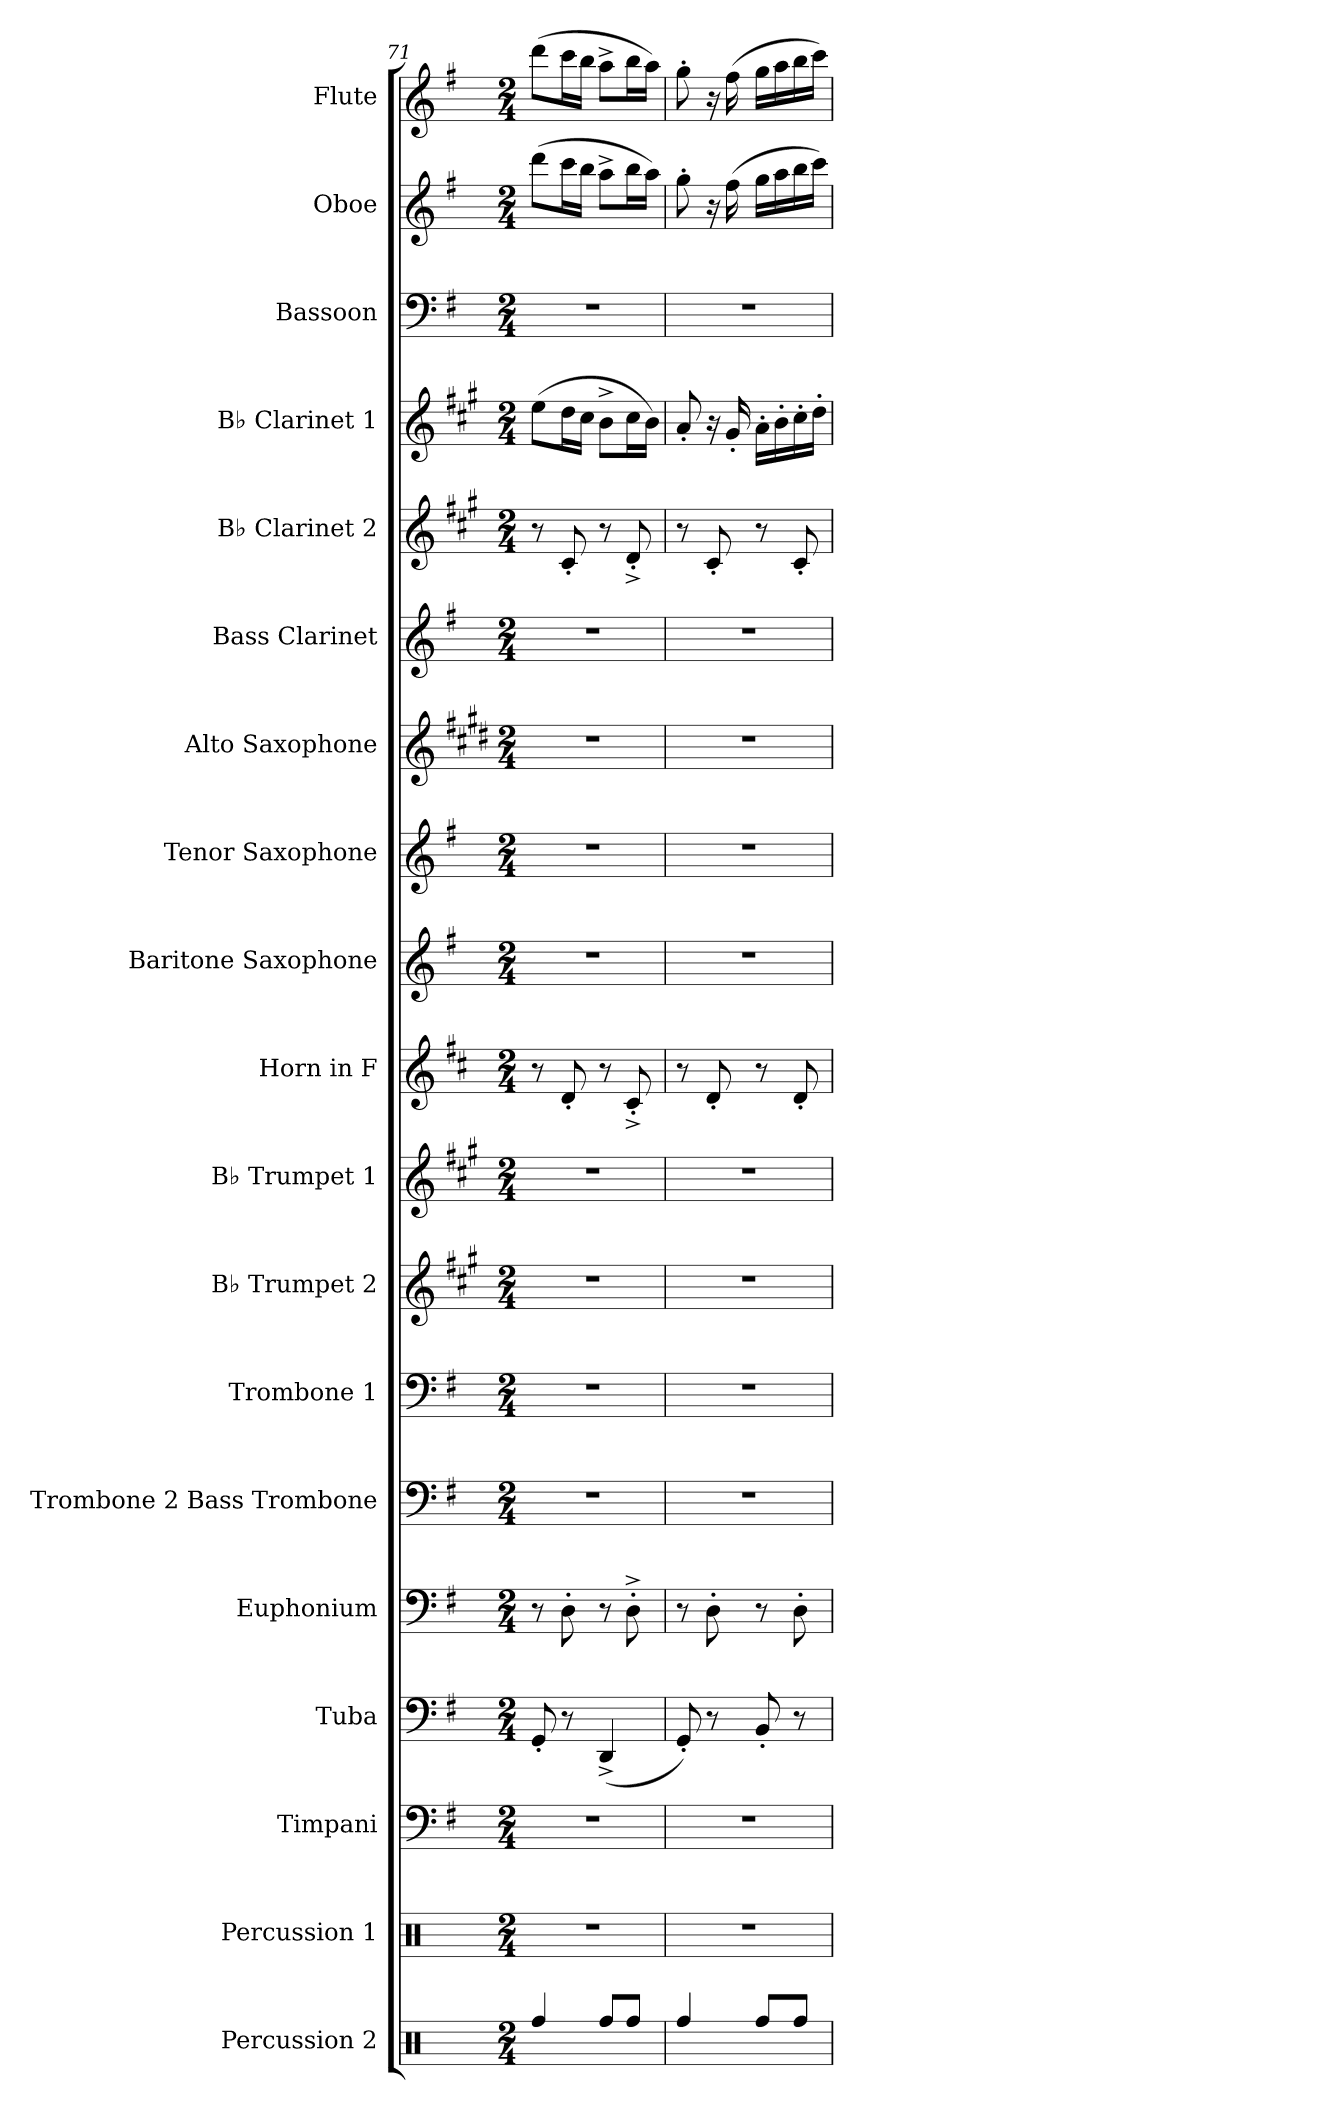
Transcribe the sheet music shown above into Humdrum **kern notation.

**kern	**kern	**kern	**kern	**kern	**kern	**kern	**kern	**kern	**kern	**kern	**kern	**kern	**kern	**kern	**kern	**kern	**kern	**kern
*part19	*part18	*part17	*part16	*part15	*part14	*part13	*part12	*part11	*part10	*part9	*part8	*part7	*part6	*part5	*part4	*part3	*part2	*part1
*staff19	*staff18	*staff17	*staff16	*staff15	*staff14	*staff13	*staff12	*staff11	*staff10	*staff9	*staff8	*staff7	*staff6	*staff5	*staff4	*staff3	*staff2	*staff1
*I"Percussion 2	*I"Percussion 1	*I"Timpani	*I"Tuba	*I"Euphonium	*I"Trombone 2 Bass Trombone	*I"Trombone 1	*I"B♭ Trumpet 2	*I"B♭ Trumpet 1	*I"Horn in F	*I"Baritone Saxophone	*I"Tenor Saxophone	*I"Alto Saxophone	*I"Bass Clarinet	*I"B♭ Clarinet 2	*I"B♭ Clarinet 1	*I"Bassoon	*I"Oboe	*I"Flute
*I'Perc. 2	*I'Perc. 1	*I'Timp.	*I'Tba.	*I'Euph.	*I'Tbn. 2 B. Tbn.	*I'Tbn. 1	*I'B♭ Tpt. 2	*I'B♭ Tpt. 1	*	*I'Bar. Sax.	*I'T. Sax.	*I'A. Sax.	*I'B. Cl.	*I'B♭ Cl. 2	*I'B♭ Cl. 1	*I'Bsn.	*I'Ob.	*I'Fl.
*clefX	*clefX	*clefF4	*clefF4	*clefF4	*clefF4	*clefF4	*clefG2	*clefG2	*clefG2	*clefG2	*clefG2	*clefG2	*clefG2	*clefG2	*clefG2	*clefF4	*clefG2	*clefG2
*	*	*	*	*	*	*	*ITrd1c2	*ITrd1c2	*ITrd4c7	*ITrd12c21	*ITrd8c14	*ITrd5c9	*ITrd8c14	*ITrd1c2	*ITrd1c2	*	*	*
*k[]	*k[]	*k[f#]	*k[f#]	*k[f#]	*k[f#]	*k[f#]	*k[f#]	*k[f#]	*k[f#]	*k[f#]	*k[f#]	*k[f#]	*k[f#]	*k[f#]	*k[f#]	*k[f#]	*k[f#]	*k[f#]
*M2/4	*M2/4	*M2/4	*M2/4	*M2/4	*M2/4	*M2/4	*M2/4	*M2/4	*M2/4	*M2/4	*M2/4	*M2/4	*M2/4	*M2/4	*M2/4	*M2/4	*M2/4	*M2/4
=71	=71	=71	=71	=71	=71	=71	=71	=71	=71	=71	=71	=71	=71	=71	=71	=71	=71	=71
4Rff/	2r	2r	8GG'/	8r	2r	2r	2r	2r	8r	2r	2r	2r	2r	8r	(>8dd\L	2r	(>8ddd\L	(>8ddd\L
.	.	.	8r	8D'\	.	.	.	.	8G'/	.	.	.	.	8B'/	16cc\L	.	16ccc\L	16ccc\L
.	.	.	.	.	.	.	.	.	.	.	.	.	.	.	16b\JJ	.	16bb\JJ	16bb\JJ
8Rff/L	.	.	(<4DD^/	8r	.	.	.	.	8r	.	.	.	.	8r	8a^\L	.	8aa^\L	8aa^\L
8Rff/J	.	.	.	8D'^\	.	.	.	.	8F#'^/	.	.	.	.	8c'^/	16b\L	.	16bb\L	16bb\L
.	.	.	.	.	.	.	.	.	.	.	.	.	.	.	16a\JJ)	.	16aa\JJ)	16aa\JJ)
=72	=72	=72	=72	=72	=72	=72	=72	=72	=72	=72	=72	=72	=72	=72	=72	=72	=72	=72
4Rff/	2r	2r	8GG'/)	8r	2r	2r	2r	2r	8r	2r	2r	2r	2r	8r	8g'/	2r	8gg'\	8gg'\
.	.	.	8r	8D'\	.	.	.	.	8G'/	.	.	.	.	8B'/	16r	.	16r	16r
.	.	.	.	.	.	.	.	.	.	.	.	.	.	.	16f#'/	.	(>16ff#\	(>16ff#\
8Rff/L	.	.	8BB'/	8r	.	.	.	.	8r	.	.	.	.	8r	16g'\LL	.	16gg\LL	16gg\LL
.	.	.	.	.	.	.	.	.	.	.	.	.	.	.	16a'\	.	16aa\	16aa\
8Rff/J	.	.	8r	8D'\	.	.	.	.	8G'/	.	.	.	.	8B'/	16b'\	.	16bb\	16bb\
.	.	.	.	.	.	.	.	.	.	.	.	.	.	.	16cc'\JJ	.	16ccc\JJ)	16ccc\JJ)
=	=	=	=	=	=	=	=	=	=	=	=	=	=	=	=	=	=	=
*-	*-	*-	*-	*-	*-	*-	*-	*-	*-	*-	*-	*-	*-	*-	*-	*-	*-	*-
